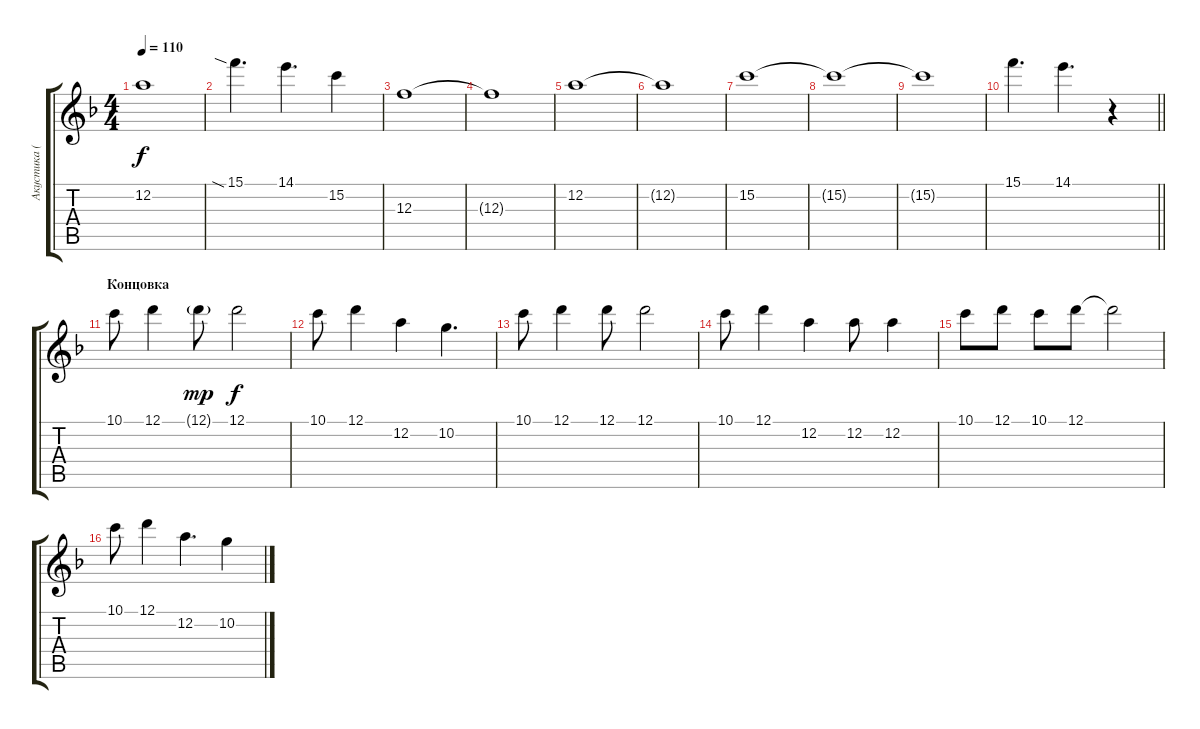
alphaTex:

\track ("Акустика (соло)" "Акустика (") {instrument acousticguitarsteel}
\staff {score tabs}
\tuning (D4 A3 F3 C3 G2 C2) {hide}
\ts (4 4)
\tempo 110
\clef g2
\ks dminor
12.2.1{dy f} |
15.1{sia}.4{d} 14.1.4{d} 15.2.4 |
12.3.1 |
12.3{t}.1 |
12.2.1 |
12.2{t}.1 |
15.2.1 |
15.2{t}.1 |
15.2{t}.1 |
\barLineRight lightlight
15.1.4{d} 14.1.4{d} r.4 |
\section ("" "Концовка")
10.1.8 12.1.4 12.1{g}.8{dy mp} 12.1.2{dy f} |
10.1.8 12.1.4 12.2.4 10.2.4{d} |
10.1.8 12.1.4 12.1.8 12.1.2 |
10.1.8 12.1.4 12.2.4 12.2.8 12.2.4 |
10.1.8 12.1.8 10.1.8 12.1.8 12.1{t}.2 |
10.1.8 12.1.4 12.2.4{d} 10.2.4
